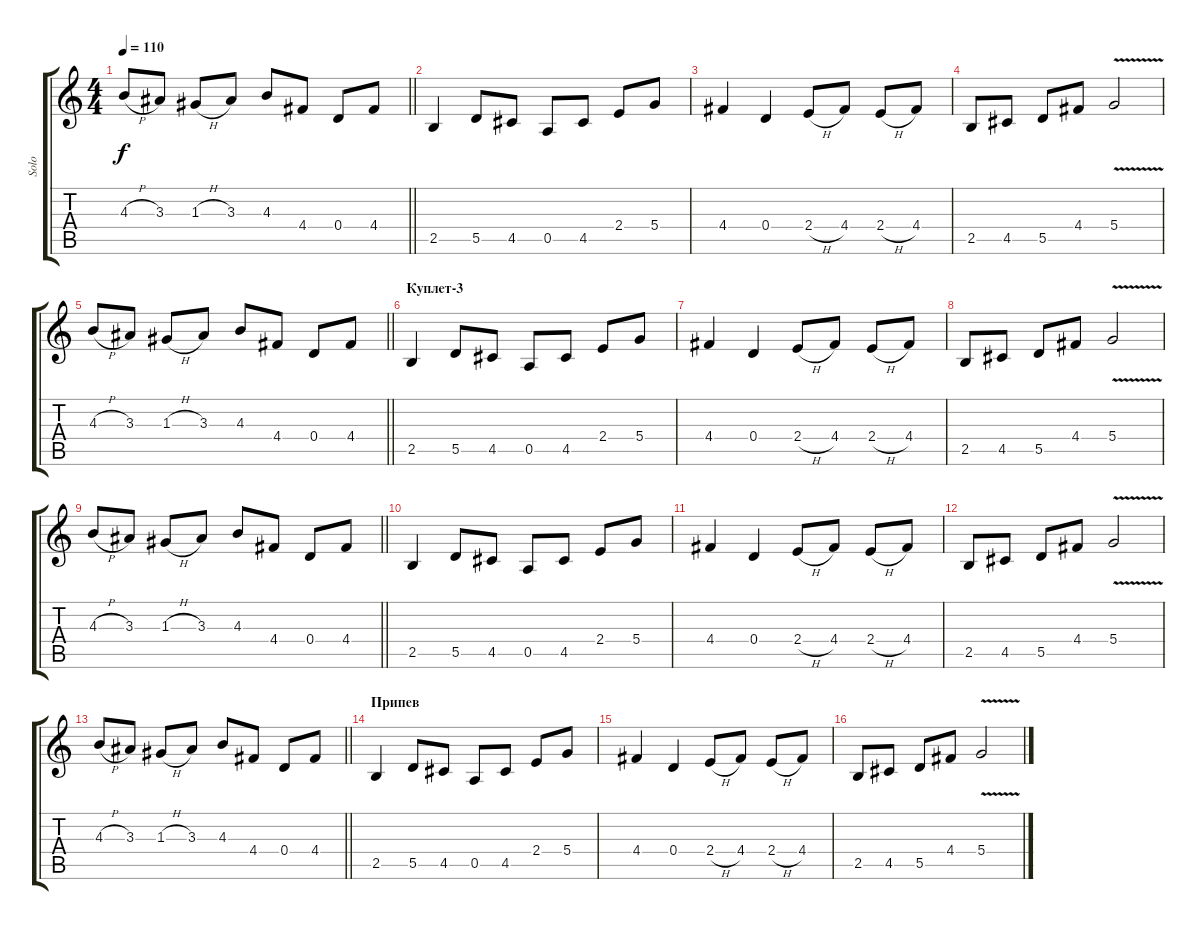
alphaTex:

\track ("Solo" "Solo") {instrument distortionguitar}
\staff {score tabs}
\tuning (E4 B3 G3 D3 A2 E2) {hide}
\ts (4 4)
\tempo 110
\clef g2
\barLineRight lightlight
\ks c
4.3{h}.8{dy f} 3.3.8 1.3{h}.8 3.3.8 4.3.8 4.4.8 0.4.8 4.4.8 |
2.5.4 5.5.8 4.5.8 0.5.8 4.5.8 2.4.8 5.4.8 |
4.4.4 0.4.4 2.4{h}.8 4.4.8 2.4{h}.8 4.4.8 |
2.5.8 4.5.8 5.5.8 4.4.8 5.4{v}.2 |
\barLineRight lightlight
4.3{h}.8 3.3.8 1.3{h}.8 3.3.8 4.3.8 4.4.8 0.4.8 4.4.8 |
\section ("" "Куплет-3")
2.5.4 5.5.8 4.5.8 0.5.8 4.5.8 2.4.8 5.4.8 |
4.4.4 0.4.4 2.4{h}.8 4.4.8 2.4{h}.8 4.4.8 |
2.5.8 4.5.8 5.5.8 4.4.8 5.4{v}.2 |
\barLineRight lightlight
4.3{h}.8 3.3.8 1.3{h}.8 3.3.8 4.3.8 4.4.8 0.4.8 4.4.8 |
2.5.4 5.5.8 4.5.8 0.5.8 4.5.8 2.4.8 5.4.8 |
4.4.4 0.4.4 2.4{h}.8 4.4.8 2.4{h}.8 4.4.8 |
2.5.8 4.5.8 5.5.8 4.4.8 5.4{v}.2 |
\barLineRight lightlight
4.3{h}.8 3.3.8 1.3{h}.8 3.3.8 4.3.8 4.4.8 0.4.8 4.4.8 |
\section ("" "Припев")
2.5.4 5.5.8 4.5.8 0.5.8 4.5.8 2.4.8 5.4.8 |
4.4.4 0.4.4 2.4{h}.8 4.4.8 2.4{h}.8 4.4.8 |
2.5.8 4.5.8 5.5.8 4.4.8 5.4{v}.2
